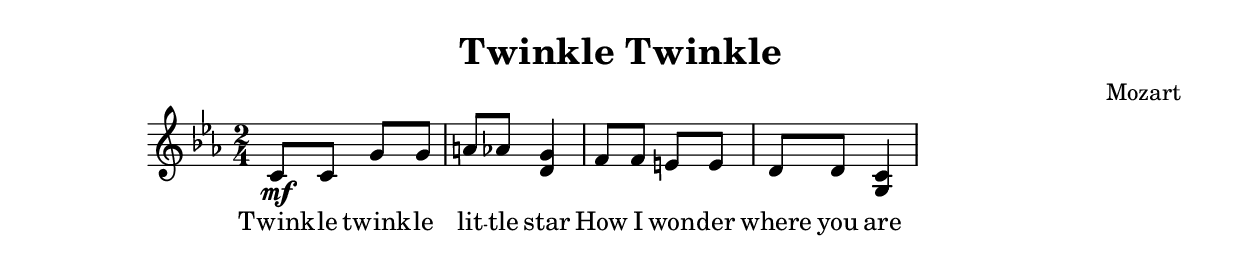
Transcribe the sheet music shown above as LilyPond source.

\header {
  title = "Twinkle Twinkle"
  composer = "Mozart"
}

\relative c' {
  \key c \minor
  \time 2/4
  c8\mf c g' g
  a as <g d>4
  f8 f e e
  d d <c g>4
}

\addlyrics {
  Twink -- le twink -- le lit -- tle star
  How I won -- der where you are
}
